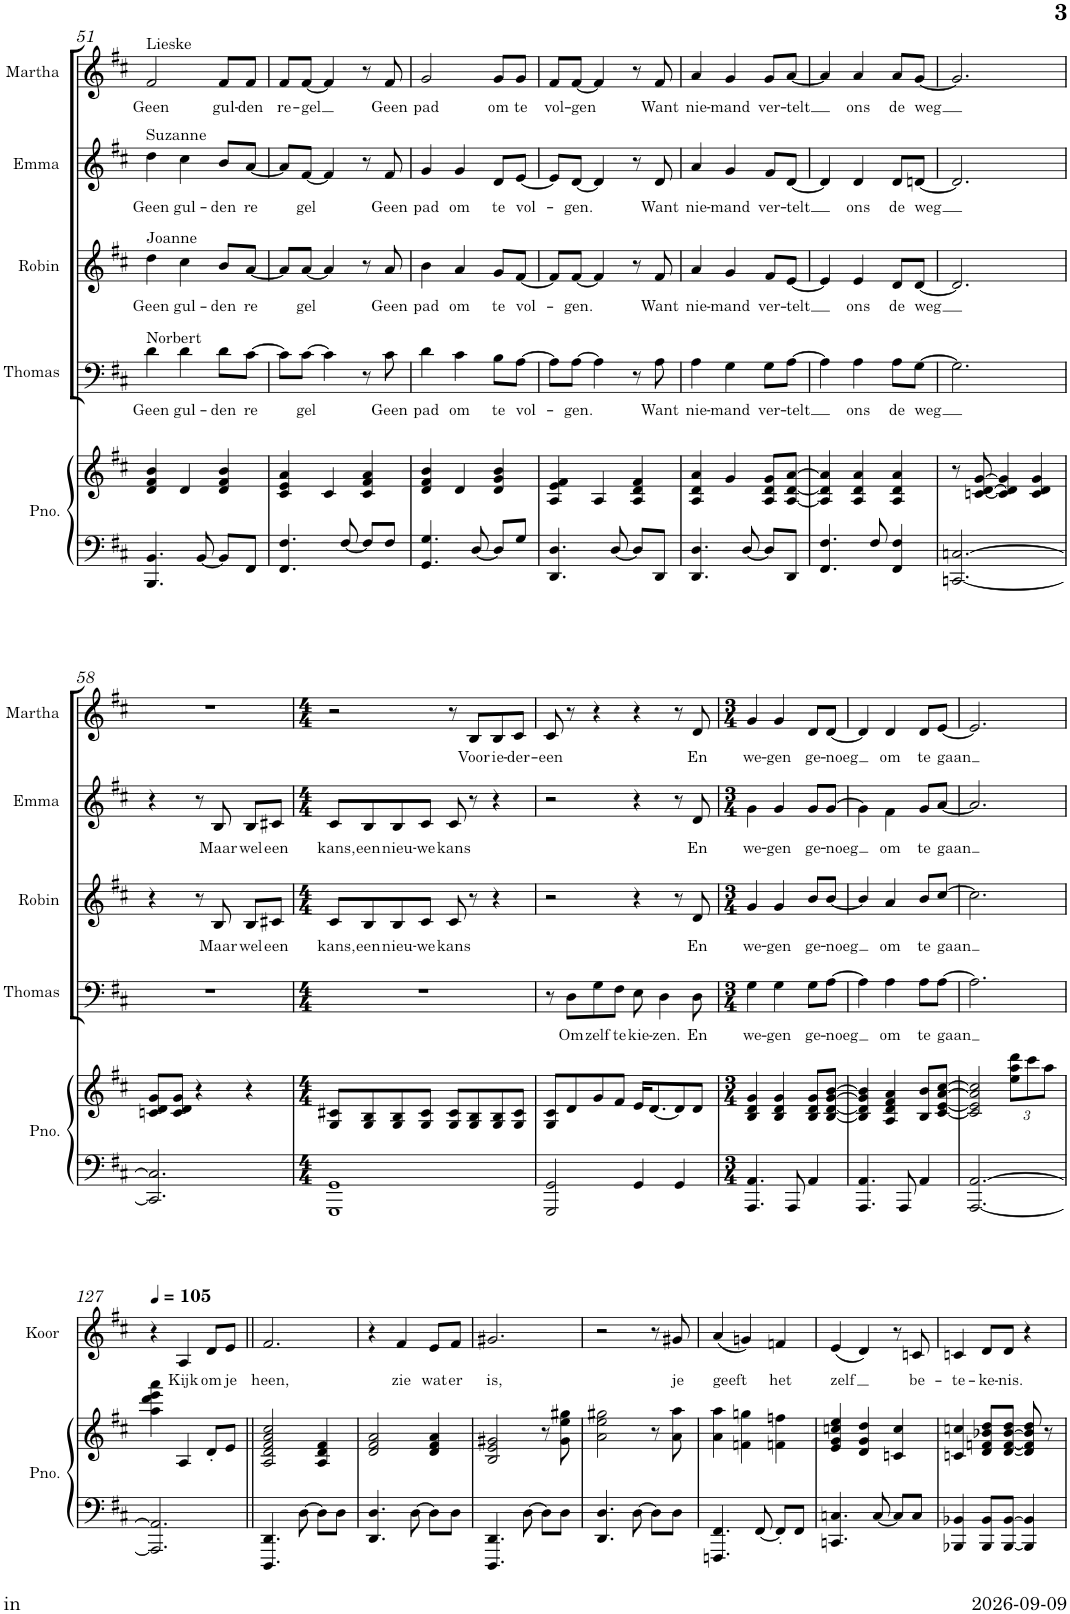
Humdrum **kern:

**kern	**kern	**kern	**text	**kern	**text	**kern	**text	**kern	**text	**kern	**text
*part6	*part6	*part5	*part5	*part4	*part4	*part3	*part3	*part2	*part2	*part1	*part1
*staff7	*staff6	*staff5	*staff5	*staff4	*staff4	*staff3	*staff3	*staff2	*staff2	*staff1	*staff1
*I"Piano	*	*I"Koor	*	*I"Thomas	*	*I"Robin	*	*I"Emma	*	*I"Martha	*
*I'Pno.	*	*I'Koor	*	*I'Thomas	*	*I'Robin	*	*I'Emma	*	*I'Martha	*
!!LO:PB:g=z
*clefF4	*clefG2	*clefG2	*	*clefF4	*	*clefG2	*	*clefG2	*	*clefG2	*
*	*	*Trd5c9	*	*Trd5c9	*	*Trd5c9	*	*Trd5c9	*	*Trd5c9	*
*k[f#c#]	*k[f#c#]	*k[f#c#]	*	*k[f#c#]	*	*k[f#c#]	*	*k[f#c#]	*	*k[f#c#]	*
*M3/4	*M3/4	*M3/4	*	*M3/4	*	*M3/4	*	*M3/4	*	*M3/4	*
=51	=51	=51	=51	=51	=51	=51	=51	=51	=51	=51	=51
!	!	!	!	!	!	!	!	!	!	!LO:TX:a:t=Lieske	!
!	!	!	!	!	!	!	!	!LO:TX:a:t=Suzanne	!	!	!
!	!	!	!	!	!	!LO:TX:a:t=Joanne	!	!	!	!	!
!	!	!	!	!LO:TX:a:t=Norbert	!	!	!	!	!	!	!
!	!	!	!	!	!LO:LY:b	!	!LO:LY:b	!	!LO:LY:b	!	!LO:LY:b
4.BBB/ 4.BB/	4d/ 4f#/ 4b/	2.r	.	4d\	Geen	4dd\	Geen	4dd\	Geen	2f#/	Geen
!	!	!	!	!	!LO:LY:b	!	!LO:LY:b	!	!LO:LY:b	!	!
.	4d/	.	.	4d\	gul-	4cc#\	gul-	4cc#\	gul-	.	.
[8BB/	.	.	.	.	.	.	.	.	.	.	.
!	!	!	!	!	!LO:LY:b	!	!LO:LY:b	!	!LO:LY:b	!	!LO:LY:b
8BB/L]	4d/ 4f#/ 4b/	.	.	8d\L	-den	8b/L	-den	8b/L	-den	8f#/L	gul-
!	!	!	!	!	!LO:LY:b	!	!LO:LY:b	!	!LO:LY:b	!	!LO:LY:b
8FF#/J	.	.	.	[8c#\J	re	[8a/J	re	[8a/J	re	8f#/J	-den
=52	=52	=52	=52	=52	=52	=52	=52	=52	=52	=52	=52
!	!	!	!	!	!	!	!	!	!	!	!LO:LY:b
4.FF#/ 4.F#/	4c#/ 4e/ 4a/	2.r	.	8c#\L]	.	8a/L]	.	8a/L]	.	8f#/L	re-
!	!	!	!	!	!LO:LY:b	!	!LO:LY:b	!	!LO:LY:b	!	!LO:LY:b
.	.	.	.	[8c#\J	gel	[8a/J	gel	[8f#/J	gel	[8f#/J	-gel
.	4c#/	.	.	4c#\]	.	4a/]	.	4f#/]	.	4f#/]	.
[8F#/	.	.	.	.	.	.	.	.	.	.	.
8F#/L]	4c#/ 4f#/ 4a/	.	.	8r	.	8r	.	8r	.	8r	.
!	!	!	!	!	!LO:LY:b	!	!LO:LY:b	!	!LO:LY:b	!	!LO:LY:b
8F#/J	.	.	.	8c#\	Geen	8a/	Geen	8f#/	Geen	8f#/	Geen
=53	=53	=53	=53	=53	=53	=53	=53	=53	=53	=53	=53
!	!	!	!	!	!LO:LY:b	!	!LO:LY:b	!	!LO:LY:b	!	!LO:LY:b
4.GG/ 4.G/	4d/ 4f#/ 4b/	2.r	.	4d\	pad	4b\	pad	4g/	pad	2g/	pad
!	!	!	!	!	!LO:LY:b	!	!LO:LY:b	!	!LO:LY:b	!	!
.	4d/	.	.	4c#\	om	4a/	om	4g/	om	.	.
[8D/	.	.	.	.	.	.	.	.	.	.	.
!	!	!	!	!	!LO:LY:b	!	!LO:LY:b	!	!LO:LY:b	!	!LO:LY:b
8D/L]	4d/ 4g/ 4b/	.	.	8B\L	te	8g/L	te	8d/L	te	8g/L	om
!	!	!	!	!	!LO:LY:b	!	!LO:LY:b	!	!LO:LY:b	!	!LO:LY:b
8G/J	.	.	.	[8A\J	vol-	[8f#/J	vol-	[8e/J	vol-	8g/J	te
=54	=54	=54	=54	=54	=54	=54	=54	=54	=54	=54	=54
!	!	!	!	!	!	!	!	!	!	!	!LO:LY:b
4.DD/ 4.D/	4A/ 4e/ 4f#/	2.r	.	8A\L]	.	8f#/L]	.	8e/L]	.	8f#/L	vol-
!	!	!	!	!	!LO:LY:b	!	!LO:LY:b	!	!LO:LY:b	!	!LO:LY:b
.	.	.	.	[8A\J	gen.	[8f#/J	gen.	[8d/J	gen.	[8f#/J	-gen
.	4A/	.	.	4A\]	.	4f#/]	.	4d/]	.	4f#/]	.
[8D/	.	.	.	.	.	.	.	.	.	.	.
8D/L]	4A/ 4d/ 4f#/	.	.	8r	.	8r	.	8r	.	8r	.
!	!	!	!	!	!LO:LY:b	!	!LO:LY:b	!	!LO:LY:b	!	!LO:LY:b
8DD/J	.	.	.	8A\	Want	8f#/	Want	8d/	Want	8f#/	Want
=55	=55	=55	=55	=55	=55	=55	=55	=55	=55	=55	=55
!	!	!	!	!	!LO:LY:b	!	!LO:LY:b	!	!LO:LY:b	!	!LO:LY:b
4.DD/ 4.D/	4A/ 4d/ 4a/	2.r	.	4A\	nie-	4a/	nie-	4a/	nie-	4a/	nie-
!	!	!	!	!	!LO:LY:b	!	!LO:LY:b	!	!LO:LY:b	!	!LO:LY:b
.	4g/	.	.	4G\	-mand	4g/	-mand	4g/	-mand	4g/	-mand
[8D/	.	.	.	.	.	.	.	.	.	.	.
!	!	!	!	!	!LO:LY:b	!	!LO:LY:b	!	!LO:LY:b	!	!LO:LY:b
8D/L]	8A/ 8d/ 8g/L	.	.	8G\L	ver-	8a/L	ver-	8a/L	ver-	8g/L	ver-
!	!	!	!	!	!LO:LY:b	!	!LO:LY:b	!	!LO:LY:b	!	!LO:LY:b
8DD/J	[8A/ [8d/ [8a/J	.	.	[8A\J	-telt	[8e/J	-telt	[8d/J	-telt	[8a/J	-telt
=56	=56	=56	=56	=56	=56	=56	=56	=56	=56	=56	=56
4.FF#/ 4.F#/	4A/] 4d/] 4a/]	2.r	.	4A\]	.	4e/]	.	4d/]	.	4a/]	.
!	!	!	!	!	!LO:LY:b	!	!LO:LY:b	!	!LO:LY:b	!	!LO:LY:b
.	4A/ 4d/ 4a/	.	.	4A\	ons	4e/	ons	4d/	ons	4a/	ons
8F#/	.	.	.	.	.	.	.	.	.	.	.
!	!	!	!	!	!LO:LY:b	!	!LO:LY:b	!	!LO:LY:b	!	!LO:LY:b
4FF#/ 4F#/	4A/ 4d/ 4a/	.	.	8A\L	de	8d/L	de	8d/L	de	8a/L	de
!	!	!	!	!	!LO:LY:b	!	!LO:LY:b	!	!LO:LY:b	!	!LO:LY:b
.	.	.	.	[8G\J	weg	[8d/J	weg	[8dn/J	weg	[8g/J	weg
=57	=57	=57	=57	=57	=57	=57	=57	=57	=57	=57	=57
[2.CCn/ [2.Cn/	8r	2.r	.	2.G\]	.	2.d/]	.	2.d/]	.	2.g/]	.
.	[8cn/ [8d/ [8g/	.	.	.	.	.	.	.	.	.	.
.	4c/] 4d/] 4g/]	.	.	.	.	.	.	.	.	.	.
.	4c/ 4d/ 4g/	.	.	.	.	.	.	.	.	.	.
!!LO:LB:g=z
=58	=58	=58	=58	=58	=58	=58	=58	=58	=58	=58	=58
2.CC/] 2.C/]	8cn/ 8d/ 8g/L	2.r	.	2.r	.	4r	.	4r	.	2.r	.
.	8c/ 8d/ 8g/J	.	.	.	.	.	.	.	.	.	.
.	4r	.	.	.	.	8r	.	8r	.	.	.
!	!	!	!	!	!	!	!LO:LY:b	!	!LO:LY:b	!	!
.	.	.	.	.	.	8B/	Maar	8B/	Maar	.	.
!	!	!	!	!	!	!	!LO:LY:b	!	!LO:LY:b	!	!
.	4r	.	.	.	.	8B/L	wel	8B/L	wel	.	.
!	!	!	!	!	!	!	!LO:LY:b	!	!LO:LY:b	!	!
.	.	.	.	.	.	8c#X/J	een	8c#X/J	een	.	.
=59	=59	=59	=59	=59	=59	=59	=59	=59	=59	=59	=59
*M4/4	*M4/4	*M4/4	*	*M4/4	*	*M4/4	*	*M4/4	*	*M4/4	*
*^	*	*	*	*	*	*	*	*	*	*	*
!	!	!	!	!	!	!	!	!LO:LY:b	!	!LO:LY:b	!	!
1GG	1GGG	8G/ 8c#X/L	1r	.	1r	.	8c#/L	kans,	8c#/L	kans,	2r	.
!	!	!	!	!	!	!	!	!LO:LY:b	!	!LO:LY:b	!	!
.	.	8G/ 8B/	.	.	.	.	8B/	een	8B/	een	.	.
!	!	!	!	!	!	!	!	!LO:LY:b	!	!LO:LY:b	!	!
.	.	8G/ 8B/	.	.	.	.	8B/	nieu-	8B/	nieu-	.	.
!	!	!	!	!	!	!	!	!LO:LY:b	!	!LO:LY:b	!	!
.	.	8G/ 8c#/J	.	.	.	.	8c#/J	-we	8c#/J	-we	.	.
!	!	!	!	!	!	!	!	!LO:LY:b	!	!LO:LY:b	!	!
.	.	8G/ 8c#/L	.	.	.	.	8c#/	kans	8c#/	kans	8r	.
!	!	!	!	!	!	!	!	!	!	!	!	!LO:LY:b
.	.	8G/ 8B/	.	.	.	.	8r	.	8r	.	8B/L	Voor
!	!	!	!	!	!	!	!	!	!	!	!	!LO:LY:b
.	.	8G/ 8B/	.	.	.	.	4r	.	4r	.	8B/	ie-
!	!	!	!	!	!	!	!	!	!	!	!	!LO:LY:b
.	.	8G/ 8c#/J	.	.	.	.	.	.	.	.	8c#/J	-der-
*v	*v	*	*	*	*	*	*	*	*	*	*	*
=60	=60	=60	=60	=60	=60	=60	=60	=60	=60	=60	=60
!	!	!	!	!	!	!	!	!	!	!	!LO:LY:b
2GGG/ 2GG/	8G/ 8c#/L	1r	.	8r	.	2r	.	2r	.	8c#/	-een
!	!	!	!	!	!LO:LY:b	!	!	!	!	!	!
.	8d/	.	.	8D\L	Om	.	.	.	.	8r	.
!	!	!	!	!	!LO:LY:b	!	!	!	!	!	!
.	8g/	.	.	8G\	zelf	.	.	.	.	4r	.
!	!	!	!	!	!LO:LY:b	!	!	!	!	!	!
.	8f#/J	.	.	8F#\J	te	.	.	.	.	.	.
!	!	!	!	!	!LO:LY:b	!	!	!	!	!	!
4GG/	16e/KL	.	.	8E\	kie-	4r	.	4r	.	4r	.
.	[8.d/	.	.	.	.	.	.	.	.	.	.
!	!	!	!	!	!LO:LY:b	!	!	!	!	!	!
.	.	.	.	4D\	-zen.	.	.	.	.	.	.
4GG/	8d/]	.	.	.	.	8r	.	8r	.	8r	.
!	!	!	!	!	!LO:LY:b	!	!LO:LY:b	!	!LO:LY:b	!	!LO:LY:b
.	8d/J	.	.	8D\	En	8d/	En	8d/	En	8d/	En
=61	=61	=61	=61	=61	=61	=61	=61	=61	=61	=61	=61
*M3/4	*M3/4	*M3/4	*	*M3/4	*	*M3/4	*	*M3/4	*	*M3/4	*
!	!	!	!	!	!LO:LY:b	!	!LO:LY:b	!	!LO:LY:b	!	!LO:LY:b
4.AAA/ 4.AA/	4B/ 4d/ 4g/	2.r	.	4G\	we-	4g/	we-	4g\	we-	4g/	we-
!	!	!	!	!	!LO:LY:b	!	!LO:LY:b	!	!LO:LY:b	!	!LO:LY:b
.	4B/ 4d/ 4g/	.	.	4G\	-gen	4g/	-gen	4g/	-gen	4g/	-gen
8AAA/	.	.	.	.	.	.	.	.	.	.	.
!	!	!	!	!	!LO:LY:b	!	!LO:LY:b	!	!LO:LY:b	!	!LO:LY:b
4AA/	8B/ 8d/ 8g/L	.	.	8G\L	ge-	8b/L	ge-	8g/L	ge-	8d/L	ge-
!	!	!	!	!	!LO:LY:b	!	!LO:LY:b	!	!LO:LY:b	!	!LO:LY:b
.	[8B/ [8d/ [8g/ [8b/J	.	.	[8A\J	-noeg	[8b/J	-noeg	[8g/J	-noeg	[8d/J	-noeg
=62	=62	=62	=62	=62	=62	=62	=62	=62	=62	=62	=62
4.AAA/ 4.AA/	4B/] 4d/] 4g/] 4b/]	2.r	.	4A\]	.	4b/]	.	4g\]	.	4d/]	.
!	!	!	!	!	!LO:LY:b	!	!LO:LY:b	!	!LO:LY:b	!	!LO:LY:b
.	4A/ 4d/ 4f#/ 4a/	.	.	4A\	om	4a/	om	4f#\	om	4d/	om
8AAA/	.	.	.	.	.	.	.	.	.	.	.
!	!	!	!	!	!LO:LY:b	!	!LO:LY:b	!	!LO:LY:b	!	!LO:LY:b
4AA/	8B/ 8b/L	.	.	8A\L	te	8b/L	te	8g/L	te	8d/L	te
!	!	!	!	!	!LO:LY:b	!	!LO:LY:b	!	!LO:LY:b	!	!LO:LY:b
.	[8c#/ [8e/ [8a/ [8cc#/J	.	.	[8A\J	gaan	[8cc#/J	gaan	[8a/J	gaan	[8e/J	gaan
=63	=63	=63	=63	=63	=63	=63	=63	=63	=63	=63	=63
[2.AAA/ [2.AA/	2c#/] 2e/] 2a/] 2cc#/]	2.r	.	2.A\]	.	2.cc#\]	.	2.a/]	.	2.e/]	.
*	*Xbrackettup	*	*	*	*	*	*	*	*	*	*
.	12ee\ 12aa\ 12ddd\L	.	.	.	.	.	.	.	.	.	.
.	12ccc#\	.	.	.	.	.	.	.	.	.	.
.	12aa\J	.	.	.	.	.	.	.	.	.	.
!!LO:LB:g=z
=127	=127	=127	=127	=127	=127	=127	=127	=127	=127	=127	=127
*	*	*	*	*	*	*	*	*	*	*MM105	*
2.AAA/] 2.AA/]	4aa\ 4ddd\ 4eee\ 4aaa\	4r	.	2.r	.	2.r	.	2.r	.	2.r	.
!	!	!	!LO:LY:b	!	!	!	!	!	!	!	!
.	4A/	4A/	Kijk	.	.	.	.	.	.	.	.
!	!	!	!LO:LY:b	!	!	!	!	!	!	!	!
.	8d'/L	8d/L	om	.	.	.	.	.	.	.	.
!	!	!	!LO:LY:b	!	!	!	!	!	!	!	!
.	8e/J	8e/J	je	.	.	.	.	.	.	.	.
=128||	=128||	=128||	=128||	=128||	=128||	=128||	=128||	=128||	=128||	=128||	=128||
*	*	*	*	*clefF4	*	*	*	*	*	*	*
!	!	!	!LO:LY:b	!	!	!	!	!	!	!	!
4.DDD/ 4.DD/	2A/ 2d/ 2f#/ 2a/ 2cc#/	2.f#/	heen,	2.r	.	2.r	.	2.r	.	2.r	.
[>8D\	.	.	.	.	.	.	.	.	.	.	.
8D\L]	4A/ 4d/ 4f#/	.	.	.	.	.	.	.	.	.	.
8D\J	.	.	.	.	.	.	.	.	.	.	.
=129	=129	=129	=129	=129	=129	=129	=129	=129	=129	=129	=129
4.DD/ 4.D/	2d/ 2f#/ 2a/	4r	.	2.r	.	2.r	.	2.r	.	2.r	.
!	!	!	!LO:LY:b	!	!	!	!	!	!	!	!
.	.	4f#/	zie	.	.	.	.	.	.	.	.
[>8D\	.	.	.	.	.	.	.	.	.	.	.
!	!	!	!LO:LY:b	!	!	!	!	!	!	!	!
8D\L]	4d/ 4f#/ 4a/	8e/L	wat	.	.	.	.	.	.	.	.
!	!	!	!LO:LY:b	!	!	!	!	!	!	!	!
8D\J	.	8f#/J	er	.	.	.	.	.	.	.	.
=130	=130	=130	=130	=130	=130	=130	=130	=130	=130	=130	=130
!	!	!	!LO:LY:b	!	!	!	!	!	!	!	!
4.DDD/ 4.DD/	2B/ 2e/ 2g#X/	2.g#X/	is,	2.r	.	2.r	.	2.r	.	2.r	.
[8D\	.	.	.	.	.	.	.	.	.	.	.
8D\L]	8r	.	.	.	.	.	.	.	.	.	.
8D\J	8g#\ 8ee\ 8gg#X\	.	.	.	.	.	.	.	.	.	.
=131	=131	=131	=131	=131	=131	=131	=131	=131	=131	=131	=131
4.DD/ 4.D/	2a\ 2ee\ 2gg#X\	2r	.	2.r	.	2.r	.	2.r	.	2.r	.
[>8D\	.	.	.	.	.	.	.	.	.	.	.
8D\L]	8r	8r	.	.	.	.	.	.	.	.	.
!	!	!	!LO:LY:b	!	!	!	!	!	!	!	!
8D\J	8a\ 8aa\	8g#X/	je	.	.	.	.	.	.	.	.
=132	=132	=132	=132	=132	=132	=132	=132	=132	=132	=132	=132
!	!	!	!LO:LY:b	!	!	!	!	!	!	!	!
4.FFFn/ 4.FF#/	4a\ 4aa\	(4a/	geeft	2.r	.	2.r	.	2.r	.	2.r	.
.	4fn\ 4ggn\	4gn/)	.	.	.	.	.	.	.	.	.
[<8FF#/	.	.	.	.	.	.	.	.	.	.	.
!	!	!	!LO:LY:b	!	!	!	!	!	!	!	!
8FF#'/L]	4fn\ 4ffn\	4fn/	het	.	.	.	.	.	.	.	.
8FF#/J	.	.	.	.	.	.	.	.	.	.	.
=133	=133	=133	=133	=133	=133	=133	=133	=133	=133	=133	=133
!	!	!	!LO:LY:b	!	!	!	!	!	!	!	!
4.CCn/ 4.Cn/	4e/ 4g/ 4ccn/ 4ee/	(4e/	zelf	2.r	.	2.r	.	2.r	.	2.r	.
.	4d/ 4g/ 4dd/	4d/)	.	.	.	.	.	.	.	.	.
[<8C/	.	.	.	.	.	.	.	.	.	.	.
8C/L]	4cn/ 4cc/	8r	.	.	.	.	.	.	.	.	.
!	!	!	!LO:LY:b	!	!	!	!	!	!	!	!
8C/J	.	8cn/	be-	.	.	.	.	.	.	.	.
=134	=134	=134	=134	=134	=134	=134	=134	=134	=134	=134	=134
!	!	!	!LO:LY:b	!	!	!	!	!	!	!	!
4BBB-X/ 4BB-X/	4cn/ 4ccn/	4cn/	-te-	2.r	.	2.r	.	2.r	.	2.r	.
!	!	!	!LO:LY:b	!	!	!	!	!	!	!	!
8BBB-/ 8BB-/L	8d/ 8fn/ 8b-X/ 8dd/L	8d/L	-ke-	.	.	.	.	.	.	.	.
!	!	!	!LO:LY:b	!	!	!	!	!	!	!	!
[<8BBB-/ [>8BB-/J	[<8d/ [<8f/ [>8b-/ 8dd/J	8d/J	-nis.	.	.	.	.	.	.	.	.
4BBB-/] 4BB-/]	8d/] 8f/] 8b-/] 8dd/	4r	.	.	.	.	.	.	.	.	.
.	8r	.	.	.	.	.	.	.	.	.	.
=	=	=	=	=	=	=	=	=	=	=	=
*-	*-	*-	*-	*-	*-	*-	*-	*-	*-	*-	*-
